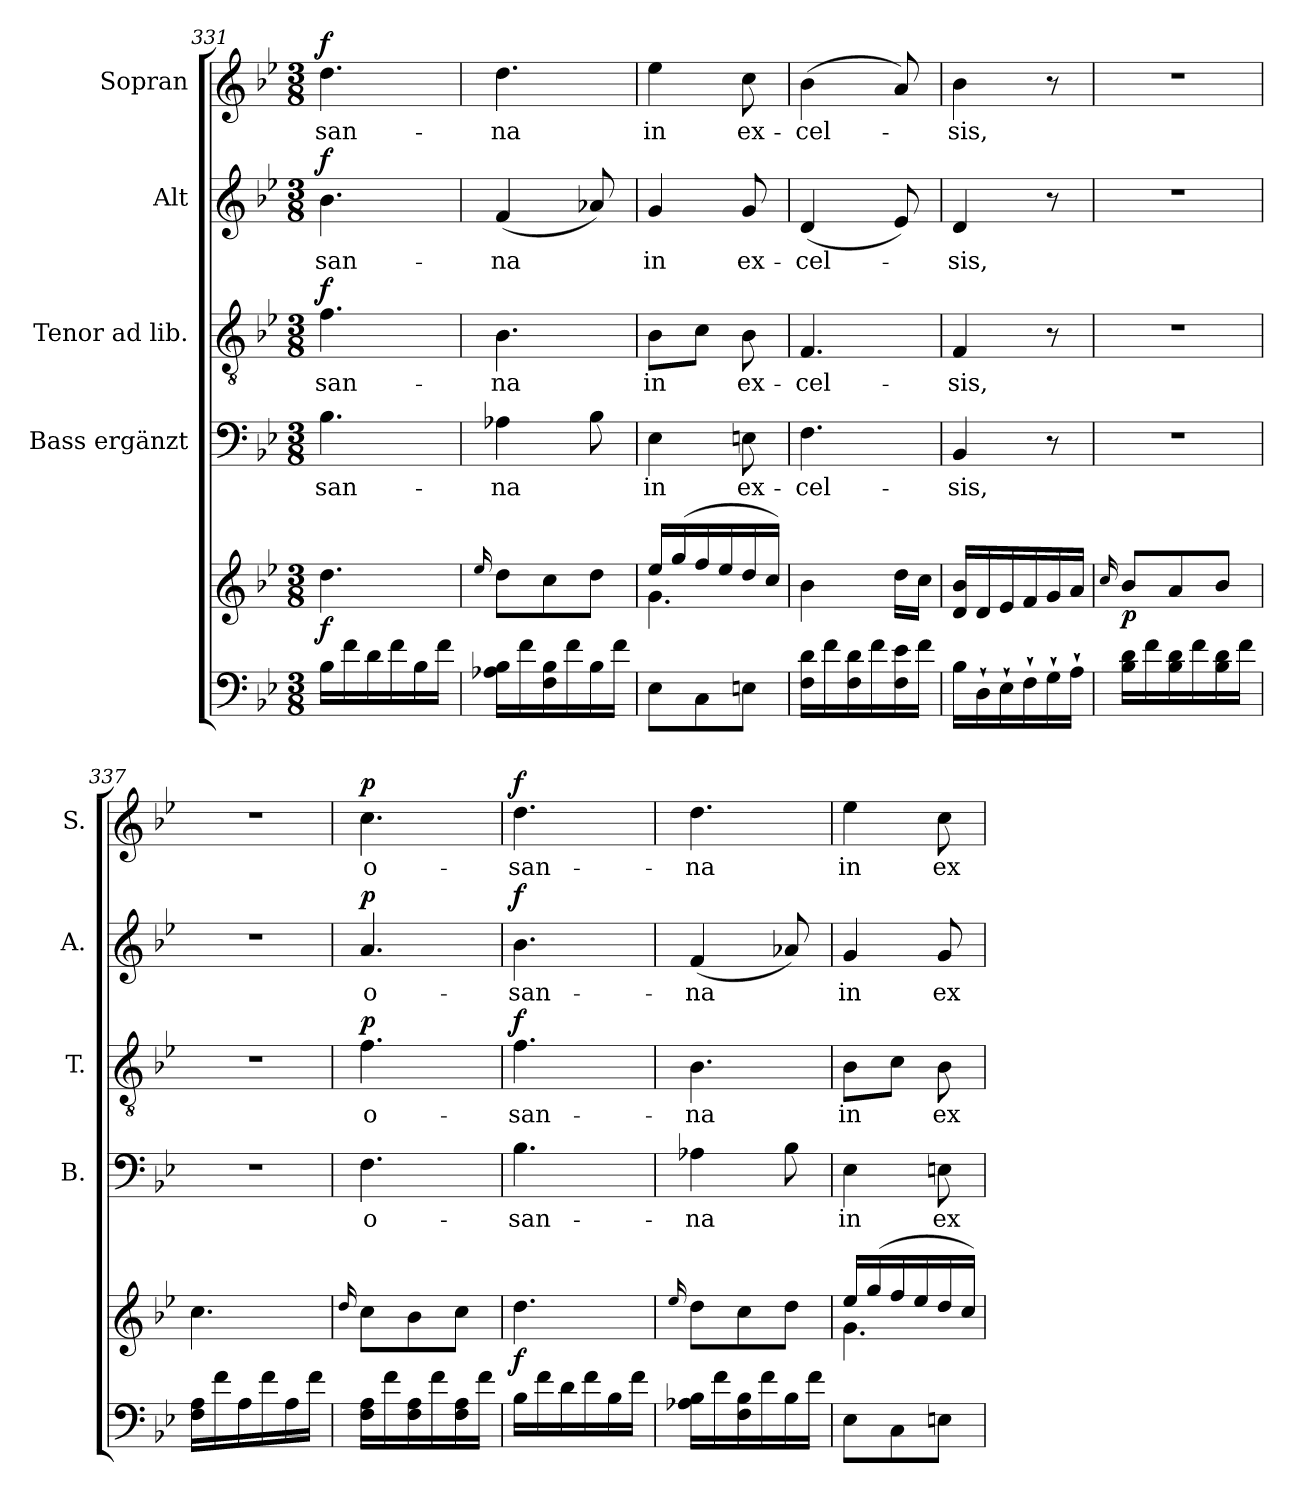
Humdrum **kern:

**kern	**kern	**dynam	**kern	**text	**kern	**text	**dynam	**kern	**text	**dynam	**kern	**text	**dynam
*part5	*part5	*part5	*part4	*part4	*part3	*part3	*part3	*part2	*part2	*part2	*part1	*part1	*part1
*staff6	*staff5	*staff5/6	*staff4	*staff4	*staff3	*staff3	*staff3	*staff2	*staff2	*staff2	*staff1	*staff1	*staff1
*	*	*	*I"Bass ergänzt	*	*I"Tenor ad lib.	*	*	*I"Alt	*	*	*I"Sopran	*	*
*	*	*	*I'B.	*	*I'T.	*	*	*I'A.	*	*	*I'S.	*	*
*clefF4	*clefG2	*	*clefF4	*	*clefGv2	*	*	*clefG2	*	*	*clefG2	*	*
*k[b-e-]	*k[b-e-]	*	*k[b-e-]	*	*k[b-e-]	*	*	*k[b-e-]	*	*	*k[b-e-]	*	*
*B-:	*B-:	*	*B-:	*	*B-:	*	*	*B-:	*	*	*B-:	*	*
*M3/8	*M3/8	*	*M3/8	*	*M3/8	*	*	*M3/8	*	*	*M3/8	*	*
=331	=331	=331	=331	=331	=331	=331	=331	=331	=331	=331	=331	=331	=331
!	!	!LO:DY:b	!	!LO:LY:b	!	!LO:LY:b	!LO:DY:a	!	!LO:LY:b	!LO:DY:a	!	!LO:LY:b	!LO:DY:a
16B-\LL	4.dd\	f	4.B-\	-san-	4.f\	-san-	f	4.b-\	-san-	f	4.dd\	-san-	f
16f\	.	.	.	.	.	.	.	.	.	.	.	.	.
16d\	.	.	.	.	.	.	.	.	.	.	.	.	.
16f\	.	.	.	.	.	.	.	.	.	.	.	.	.
16B-\	.	.	.	.	.	.	.	.	.	.	.	.	.
16f\JJ	.	.	.	.	.	.	.	.	.	.	.	.	.
=332	=332	=332	=332	=332	=332	=332	=332	=332	=332	=332	=332	=332	=332
.	16qqee-/	.	.	.	.	.	.	.	.	.	.	.	.
!	!	!	!	!LO:LY:b	!	!LO:LY:b	!	!	!LO:LY:b	!	!	!LO:LY:b	!
16A-X\ 16B-\LL	8dd\L	.	4A-X\	-na	4.B-\	-na	.	(<4f/	-na	.	4.dd\	-na	.
16f\	.	.	.	.	.	.	.	.	.	.	.	.	.
16F\ 16B-\	8cc\	.	.	.	.	.	.	.	.	.	.	.	.
16f\	.	.	.	.	.	.	.	.	.	.	.	.	.
16B-\	8dd\J	.	8B-\	.	.	.	.	8a-X/)	.	.	.	.	.
16f\JJ	.	.	.	.	.	.	.	.	.	.	.	.	.
=333	=333	=333	=333	=333	=333	=333	=333	=333	=333	=333	=333	=333	=333
*	*^	*	*	*	*	*	*	*	*	*	*	*	*
!	!	!	!	!	!LO:LY:b	!	!LO:LY:b	!	!	!LO:LY:b	!	!	!LO:LY:b	!
8E-\L	16ee-/LL	4.g\	.	4E-\	in	8B-\L	in	.	4g/	in	.	4ee-\	in	.
.	(>16gg/	.	.	.	.	.	.	.	.	.	.	.	.	.
8C\	16ff/	.	.	.	.	8c\J	.	.	.	.	.	.	.	.
.	16ee-/	.	.	.	.	.	.	.	.	.	.	.	.	.
!	!	!	!	!	!LO:LY:b	!	!LO:LY:b	!	!	!LO:LY:b	!	!	!LO:LY:b	!
8En\J	16dd/	.	.	8En\	ex-	8B-\	ex-	.	8g/	ex-	.	8cc\	ex-	.
.	16cc/JJ)	.	.	.	.	.	.	.	.	.	.	.	.	.
*	*v	*v	*	*	*	*	*	*	*	*	*	*	*	*
=334	=334	=334	=334	=334	=334	=334	=334	=334	=334	=334	=334	=334	=334
!	!	!	!	!LO:LY:b	!	!LO:LY:b	!	!	!LO:LY:b	!	!	!LO:LY:b	!
16F\ 16d\LL	4b-\	.	4.F\	-cel-	4.F/	-cel-	.	(<4d/	-cel-	.	(>4b-\	-cel-	.
16f\	.	.	.	.	.	.	.	.	.	.	.	.	.
16F\ 16d\	.	.	.	.	.	.	.	.	.	.	.	.	.
16f\	.	.	.	.	.	.	.	.	.	.	.	.	.
16F\ 16e-\	16dd\LL	.	.	.	.	.	.	8e-/)	.	.	8a/)	.	.
16f\JJ	16cc\JJ	.	.	.	.	.	.	.	.	.	.	.	.
!!LO:PB:g=z
=335	=335	=335	=335	=335	=335	=335	=335	=335	=335	=335	=335	=335	=335
!	!	!	!	!LO:LY:b	!	!LO:LY:b	!	!	!LO:LY:b	!	!	!LO:LY:b	!
16B-\LL	16d/ 16b-/LL	.	4BB-/	-sis,	4F/	-sis,	.	4d/	-sis,	.	4b-\	-sis,	.
16D`>\	16d/	.	.	.	.	.	.	.	.	.	.	.	.
16E-`>\	16e-/	.	.	.	.	.	.	.	.	.	.	.	.
16F`>\	16f/	.	.	.	.	.	.	.	.	.	.	.	.
16G`>\	16g/	.	8r	.	8r	.	.	8r	.	.	8r	.	.
16A`>\JJ	16a/JJ	.	.	.	.	.	.	.	.	.	.	.	.
=336	=336	=336	=336	=336	=336	=336	=336	=336	=336	=336	=336	=336	=336
.	16qqcc/	.	.	.	.	.	.	.	.	.	.	.	.
!	!	!LO:DY:b	!	!	!	!	!	!	!	!	!	!	!
16B-\ 16d\LL	8b-/L	p	4.r	.	4.r	.	.	4.r	.	.	4.r	.	.
16f\	.	.	.	.	.	.	.	.	.	.	.	.	.
16B-\ 16d\	8a/	.	.	.	.	.	.	.	.	.	.	.	.
16f\	.	.	.	.	.	.	.	.	.	.	.	.	.
16B-\ 16d\	8b-/J	.	.	.	.	.	.	.	.	.	.	.	.
16f\JJ	.	.	.	.	.	.	.	.	.	.	.	.	.
=337	=337	=337	=337	=337	=337	=337	=337	=337	=337	=337	=337	=337	=337
16F\ 16A\LL	4.cc\	.	4.r	.	4.r	.	.	4.r	.	.	4.r	.	.
16f\	.	.	.	.	.	.	.	.	.	.	.	.	.
16A\	.	.	.	.	.	.	.	.	.	.	.	.	.
16f\	.	.	.	.	.	.	.	.	.	.	.	.	.
16A\	.	.	.	.	.	.	.	.	.	.	.	.	.
16f\JJ	.	.	.	.	.	.	.	.	.	.	.	.	.
=338	=338	=338	=338	=338	=338	=338	=338	=338	=338	=338	=338	=338	=338
.	16qqdd/	.	.	.	.	.	.	.	.	.	.	.	.
!	!	!	!	!LO:LY:b	!	!LO:LY:b	!LO:DY:a	!	!LO:LY:b	!LO:DY:a	!	!LO:LY:b	!LO:DY:a
16F\ 16A\LL	8cc\L	.	4.F\	o-	4.f\	o-	p	4.a/	o-	p	4.cc\	o-	p
16f\	.	.	.	.	.	.	.	.	.	.	.	.	.
16F\ 16A\	8b-\	.	.	.	.	.	.	.	.	.	.	.	.
16f\	.	.	.	.	.	.	.	.	.	.	.	.	.
16F\ 16A\	8cc\J	.	.	.	.	.	.	.	.	.	.	.	.
16f\JJ	.	.	.	.	.	.	.	.	.	.	.	.	.
=339	=339	=339	=339	=339	=339	=339	=339	=339	=339	=339	=339	=339	=339
!	!	!LO:DY:b	!	!LO:LY:b	!	!LO:LY:b	!LO:DY:a	!	!LO:LY:b	!LO:DY:a	!	!LO:LY:b	!LO:DY:a
16B-\LL	4.dd\	f	4.B-\	-san-	4.f\	-san-	f	4.b-\	-san-	f	4.dd\	-san-	f
16f\	.	.	.	.	.	.	.	.	.	.	.	.	.
16d\	.	.	.	.	.	.	.	.	.	.	.	.	.
16f\	.	.	.	.	.	.	.	.	.	.	.	.	.
16B-\	.	.	.	.	.	.	.	.	.	.	.	.	.
16f\JJ	.	.	.	.	.	.	.	.	.	.	.	.	.
!!LO:LB:g=z
=340	=340	=340	=340	=340	=340	=340	=340	=340	=340	=340	=340	=340	=340
.	16qqee-/	.	.	.	.	.	.	.	.	.	.	.	.
!	!	!	!	!LO:LY:b	!	!LO:LY:b	!	!	!LO:LY:b	!	!	!LO:LY:b	!
16A-X\ 16B-\LL	8dd\L	.	4A-X\	-na	4.B-\	-na	.	(<4f/	-na	.	4.dd\	-na	.
16f\	.	.	.	.	.	.	.	.	.	.	.	.	.
16F\ 16B-\	8cc\	.	.	.	.	.	.	.	.	.	.	.	.
16f\	.	.	.	.	.	.	.	.	.	.	.	.	.
16B-\	8dd\J	.	8B-\	.	.	.	.	8a-X/)	.	.	.	.	.
16f\JJ	.	.	.	.	.	.	.	.	.	.	.	.	.
=341	=341	=341	=341	=341	=341	=341	=341	=341	=341	=341	=341	=341	=341
*	*^	*	*	*	*	*	*	*	*	*	*	*	*
!	!	!	!	!	!LO:LY:b	!	!LO:LY:b	!	!	!LO:LY:b	!	!	!LO:LY:b	!
8E-\L	16ee-/LL	4.g\	.	4E-\	in	8B-\L	in	.	4g/	in	.	4ee-\	in	.
.	(>16gg/	.	.	.	.	.	.	.	.	.	.	.	.	.
8C\	16ff/	.	.	.	.	8c\J	.	.	.	.	.	.	.	.
.	16ee-/	.	.	.	.	.	.	.	.	.	.	.	.	.
!	!	!	!	!	!LO:LY:b	!	!LO:LY:b	!	!	!LO:LY:b	!	!	!LO:LY:b	!
8En\J	16dd/	.	.	8En\	ex-	8B-\	ex-	.	8g/	ex-	.	8cc\	ex-	.
.	16cc/JJ)	.	.	.	.	.	.	.	.	.	.	.	.	.
*	*v	*v	*	*	*	*	*	*	*	*	*	*	*	*
=	=	=	=	=	=	=	=	=	=	=	=	=	=
*-	*-	*-	*-	*-	*-	*-	*-	*-	*-	*-	*-	*-	*-
